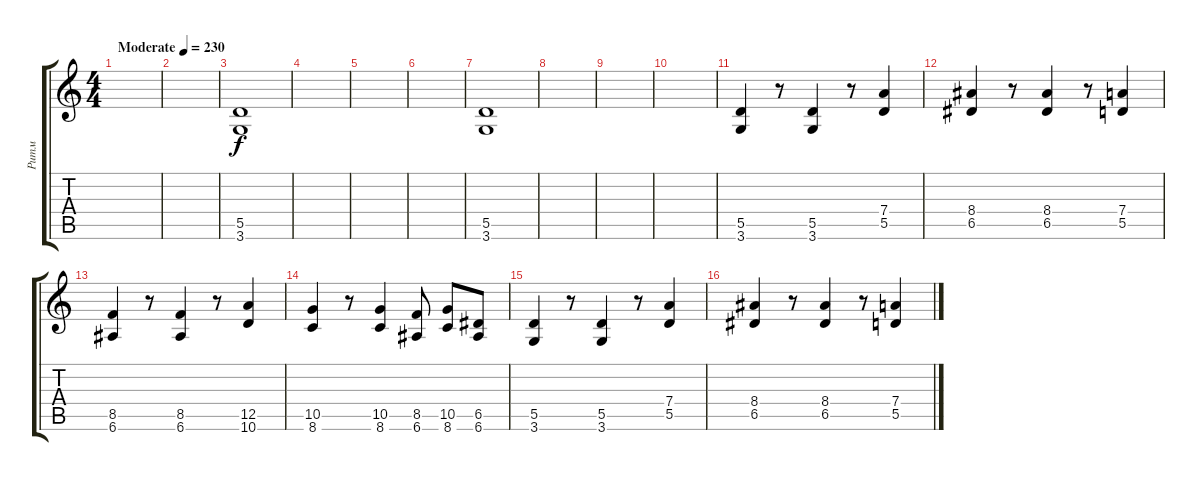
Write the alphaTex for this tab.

\track ("Ритм" "Ритм") {instrument distortionguitar}
\staff {score tabs}
\tuning (E4 B3 G3 D3 A2 E2) {hide}
\ts (4 4)
\tempo (230 "Moderate")
\clef g2
\ks c
|
|
(5.5 3.6).1 |
|
|
|
(5.5 3.6).1 |
|
|
|
(5.5 3.6).4 r.8 (5.5 3.6).4 r.8 (7.4 5.5).4 |
(8.4 6.5).4 r.8 (8.4 6.5).4 r.8 (7.4 5.5).4 |
(8.5 6.6).4 r.8 (8.5 6.6).4 r.8 (12.5 10.6).4 |
(10.5 8.6).4 r.8 (10.5 8.6).4 (8.5 6.6).8 (10.5 8.6).8 (6.5 6.6).8 |
(5.5 3.6).4 r.8 (5.5 3.6).4 r.8 (7.4 5.5).4 |
(8.4 6.5).4 r.8 (8.4 6.5).4 r.8 (7.4 5.5).4
